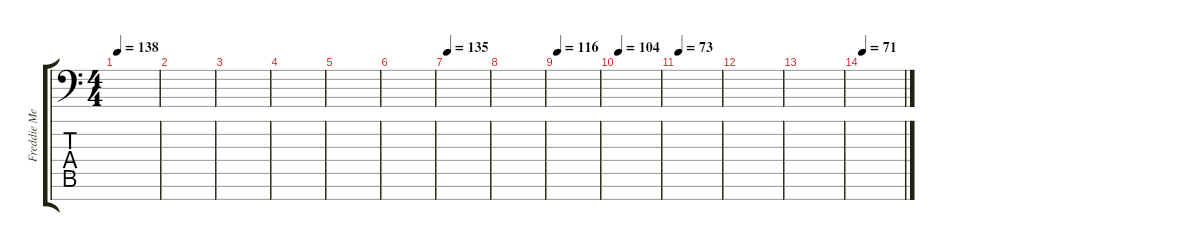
\track ("Freddie Mercury - Bechstein Co" "Freddie Me") {instrument overdrivenguitar}
\staff {score tabs}
\tuning (G2 D2 A1 E1 B0 C-1 C-1) {hide}
\ts (4 4)
\tempo 138
\clef f4
\ks c
|
|
|
|
|
|
\tempo 135
|
|
\tempo 116
|
\tempo 104
|
\tempo 73
|
|
|
\tempo 71
